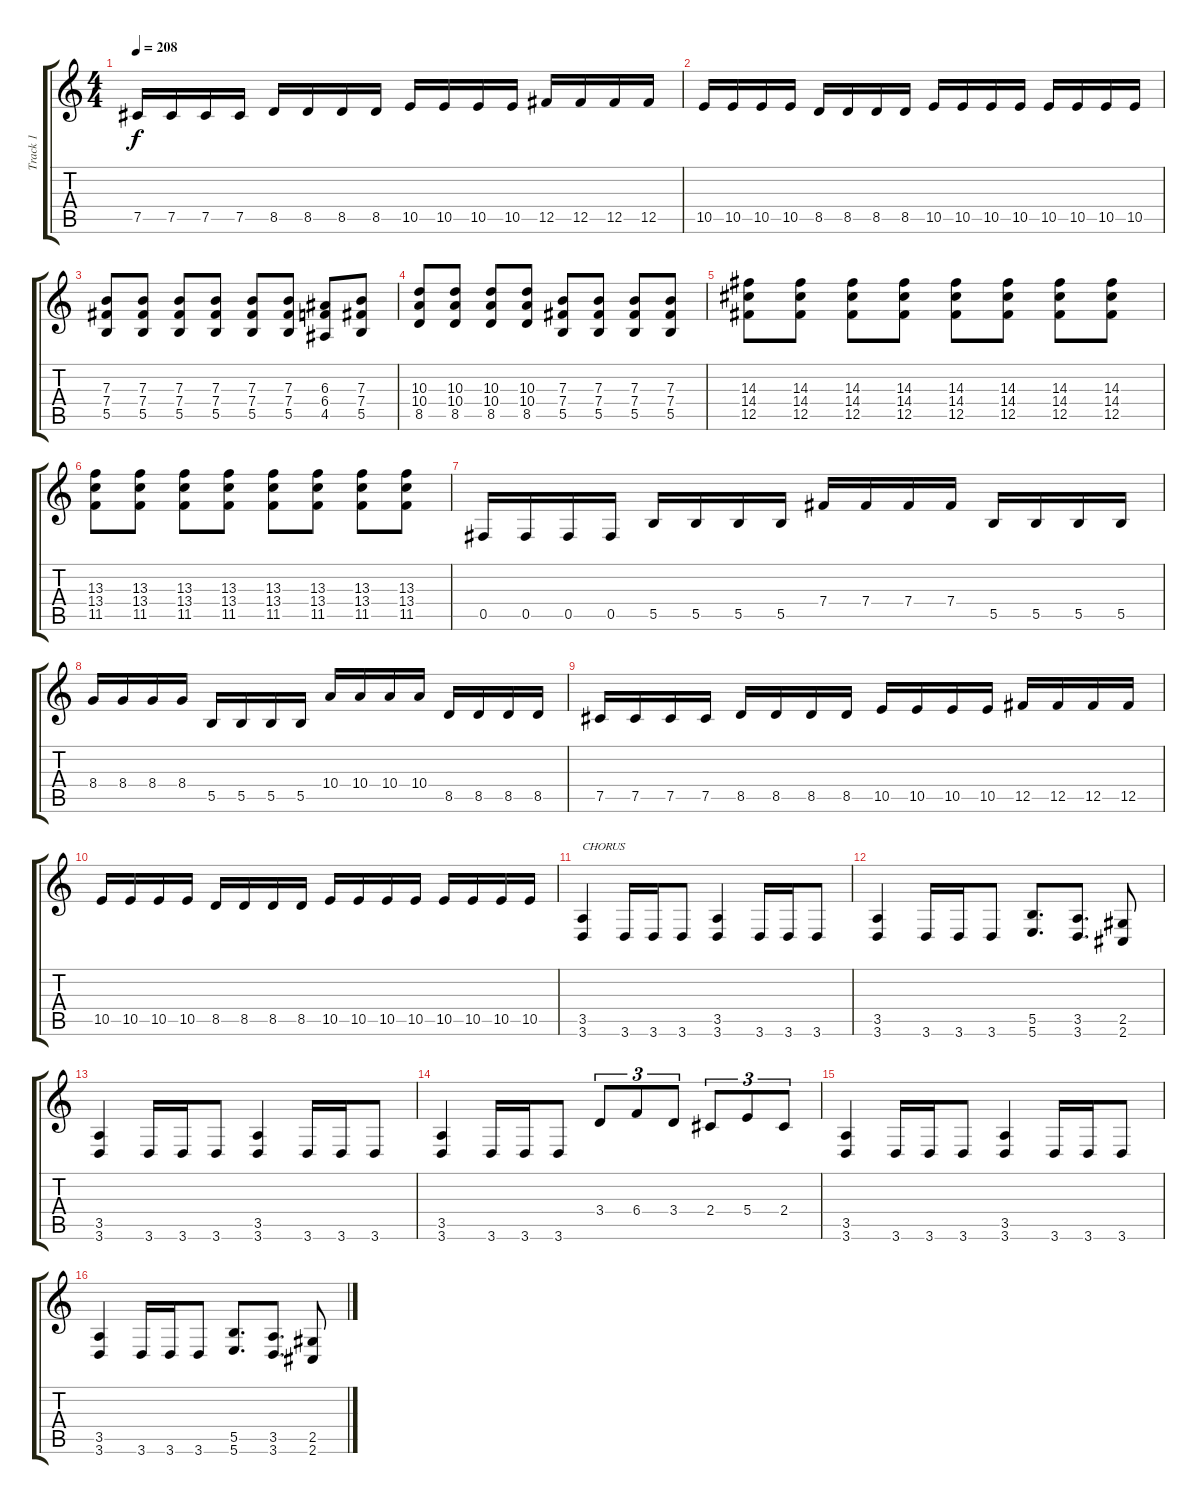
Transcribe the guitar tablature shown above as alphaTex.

\track ("Track 1" "Track 1") {instrument distortionguitar}
\staff {score tabs}
\tuning (Db4 Ab3 E3 B2 Gb2 B1) {hide}
\ts (4 4)
\tempo 208
\clef g2
\ks c
7.5.16{dy f} 7.5.16 7.5.16 7.5.16 8.5.16 8.5.16 8.5.16 8.5.16 10.5.16 10.5.16 10.5.16 10.5.16 12.5.16 12.5.16 12.5.16 12.5.16 |
10.5.16 10.5.16 10.5.16 10.5.16 8.5.16 8.5.16 8.5.16 8.5.16 10.5.16 10.5.16 10.5.16 10.5.16 10.5.16 10.5.16 10.5.16 10.5.16 |
(7.3 7.4 5.5).8 (7.3 7.4 5.5).8 (7.3 7.4 5.5).8 (7.3 7.4 5.5).8 (7.3 7.4 5.5).8 (7.3 7.4 5.5).8 (6.3 6.4 4.5).8 (7.3 7.4 5.5).8 |
(10.3 10.4 8.5).8 (10.3 10.4 8.5).8 (10.3 10.4 8.5).8 (10.3 10.4 8.5).8 (7.3 7.4 5.5).8 (7.3 7.4 5.5).8 (7.3 7.4 5.5).8 (7.3 7.4 5.5).8 |
(14.3 14.4 12.5).8 (14.3 14.4 12.5).8 (14.3 14.4 12.5).8 (14.3 14.4 12.5).8 (14.3 14.4 12.5).8 (14.3 14.4 12.5).8 (14.3 14.4 12.5).8 (14.3 14.4 12.5).8 |
(13.3 13.4 11.5).8 (13.3 13.4 11.5).8 (13.3 13.4 11.5).8 (13.3 13.4 11.5).8 (13.3 13.4 11.5).8 (13.3 13.4 11.5).8 (13.3 13.4 11.5).8 (13.3 13.4 11.5).8 |
0.5.16 0.5.16 0.5.16 0.5.16 5.5.16 5.5.16 5.5.16 5.5.16 7.4.16 7.4.16 7.4.16 7.4.16 5.5.16 5.5.16 5.5.16 5.5.16 |
8.4.16 8.4.16 8.4.16 8.4.16 5.5.16 5.5.16 5.5.16 5.5.16 10.4.16 10.4.16 10.4.16 10.4.16 8.5.16 8.5.16 8.5.16 8.5.16 |
7.5.16 7.5.16 7.5.16 7.5.16 8.5.16 8.5.16 8.5.16 8.5.16 10.5.16 10.5.16 10.5.16 10.5.16 12.5.16 12.5.16 12.5.16 12.5.16 |
10.5.16 10.5.16 10.5.16 10.5.16 8.5.16 8.5.16 8.5.16 8.5.16 10.5.16 10.5.16 10.5.16 10.5.16 10.5.16 10.5.16 10.5.16 10.5.16 |
(3.5 3.6).4{txt "CHORUS"} 3.6.16 3.6.16 3.6.8 (3.5 3.6).4 3.6.16 3.6.16 3.6.8 |
(3.5 3.6).4 3.6.16 3.6.16 3.6.8 (5.5 5.6).8{d} (3.5 3.6).8{d} (2.5 2.6).8 |
(3.5 3.6).4 3.6.16 3.6.16 3.6.8 (3.5 3.6).4 3.6.16 3.6.16 3.6.8 |
(3.5 3.6).4 3.6.16 3.6.16 3.6.8 3.4.8{tu (3 2)} 6.4.8{tu (3 2)} 3.4.8{tu (3 2)} 2.4.8{tu (3 2)} 5.4.8{tu (3 2)} 2.4.8{tu (3 2)} |
(3.5 3.6).4 3.6.16 3.6.16 3.6.8 (3.5 3.6).4 3.6.16 3.6.16 3.6.8 |
(3.5 3.6).4 3.6.16 3.6.16 3.6.8 (5.5 5.6).8{d} (3.5 3.6).8{d} (2.5 2.6).8
